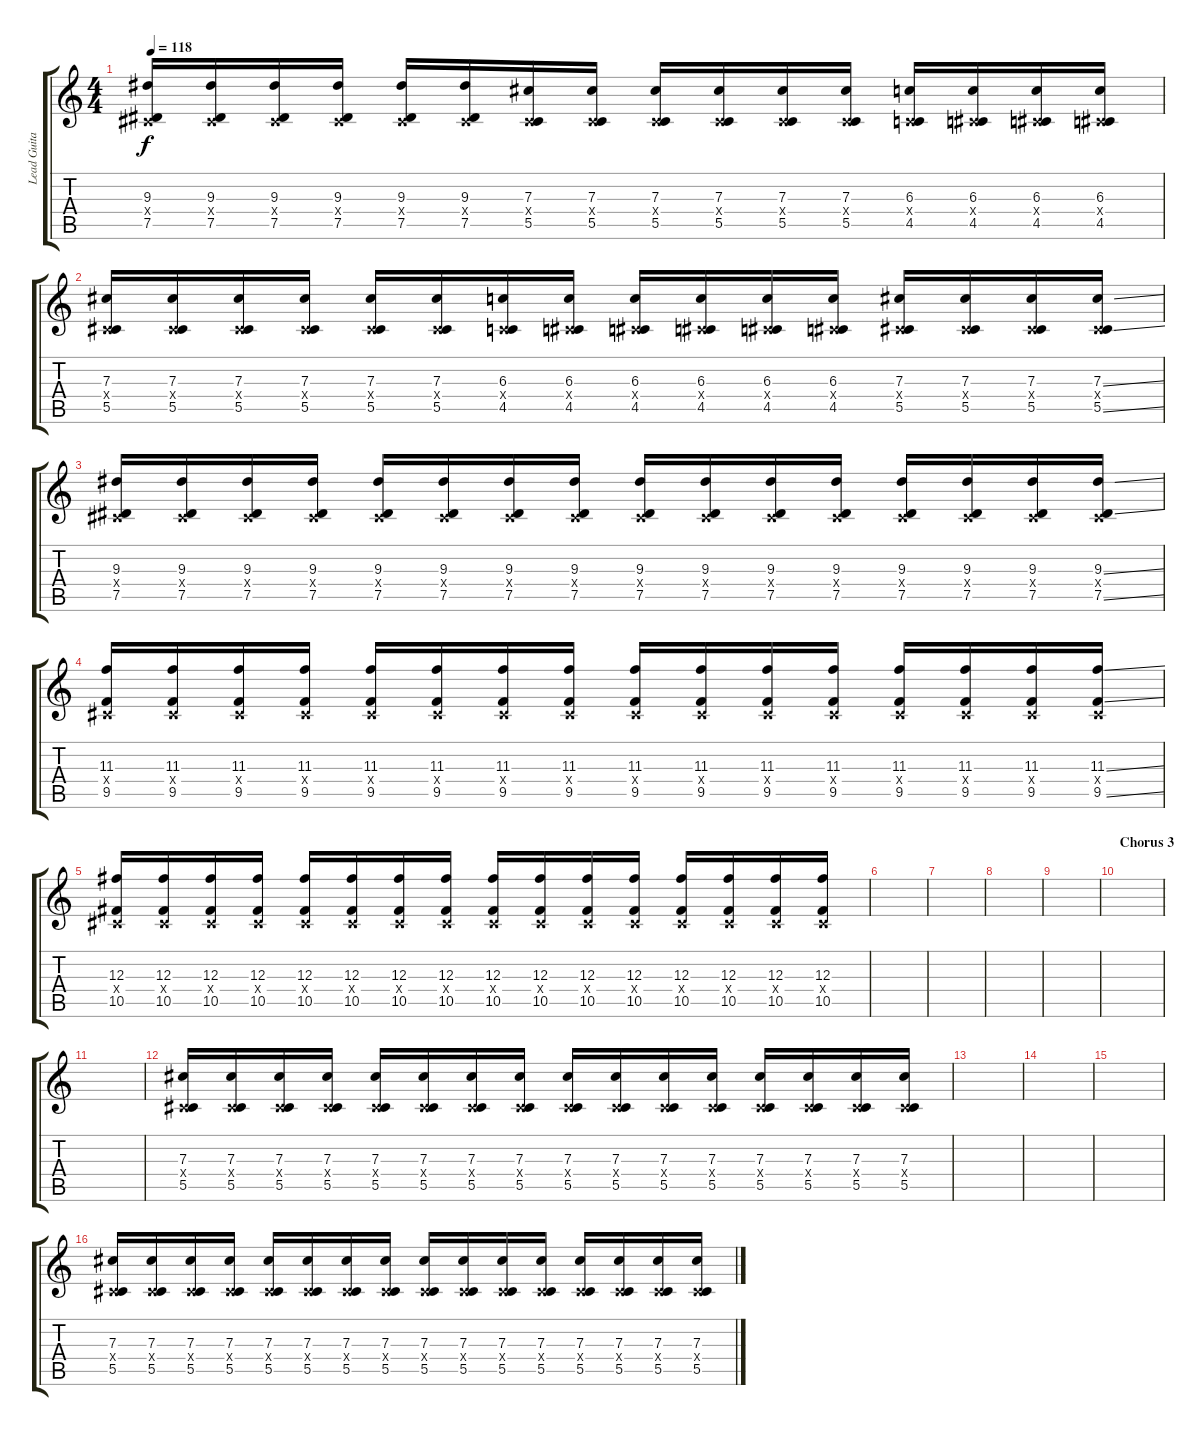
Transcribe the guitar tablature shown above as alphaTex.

\track ("Lead Guitar" "Lead Guita") {instrument distortionguitar}
\staff {score tabs}
\tuning (Eb4 Bb3 Gb3 Db3 Ab2 Db2) {hide}
\ts (4 4)
\tempo 118
\clef g2
\ks c
(9.3 0.4{x} 7.5).16{dy f} (9.3 0.4{x} 7.5).16 (9.3 0.4{x} 7.5).16 (9.3 0.4{x} 7.5).16 (9.3 0.4{x} 7.5).16 (9.3 0.4{x} 7.5).16 (7.3 0.4{x} 5.5).16 (7.3 0.4{x} 5.5).16 (7.3 0.4{x} 5.5).16 (7.3 0.4{x} 5.5).16 (7.3 0.4{x} 5.5).16 (7.3 0.4{x} 5.5).16 (6.3 0.4{x} 4.5).16 (6.3 0.4{x} 4.5).16 (6.3 0.4{x} 4.5).16 (6.3 0.4{x} 4.5).16 |
(7.3 0.4{x} 5.5).16 (7.3 0.4{x} 5.5).16 (7.3 0.4{x} 5.5).16 (7.3 0.4{x} 5.5).16 (7.3 0.4{x} 5.5).16 (7.3 0.4{x} 5.5).16 (6.3 0.4{x} 4.5).16 (6.3 0.4{x} 4.5).16 (6.3 0.4{x} 4.5).16 (6.3 0.4{x} 4.5).16 (6.3 0.4{x} 4.5).16 (6.3 0.4{x} 4.5).16 (7.3 0.4{x} 5.5).16 (7.3 0.4{x} 5.5).16 (7.3 0.4{x} 5.5).16 (7.3{ss} 0.4{x} 5.5{ss}).16 |
(9.3 0.4{x} 7.5).16 (9.3 0.4{x} 7.5).16 (9.3 0.4{x} 7.5).16 (9.3 0.4{x} 7.5).16 (9.3 0.4{x} 7.5).16 (9.3 0.4{x} 7.5).16 (9.3 0.4{x} 7.5).16 (9.3 0.4{x} 7.5).16 (9.3 0.4{x} 7.5).16 (9.3 0.4{x} 7.5).16 (9.3 0.4{x} 7.5).16 (9.3 0.4{x} 7.5).16 (9.3 0.4{x} 7.5).16 (9.3 0.4{x} 7.5).16 (9.3 0.4{x} 7.5).16 (9.3{ss} 0.4{x} 7.5{ss}).16 |
(11.3 0.4{x} 9.5).16 (11.3 0.4{x} 9.5).16 (11.3 0.4{x} 9.5).16 (11.3 0.4{x} 9.5).16 (11.3 0.4{x} 9.5).16 (11.3 0.4{x} 9.5).16 (11.3 0.4{x} 9.5).16 (11.3 0.4{x} 9.5).16 (11.3 0.4{x} 9.5).16 (11.3 0.4{x} 9.5).16 (11.3 0.4{x} 9.5).16 (11.3 0.4{x} 9.5).16 (11.3 0.4{x} 9.5).16 (11.3 0.4{x} 9.5).16 (11.3 0.4{x} 9.5).16 (11.3{ss} 0.4{x} 9.5{ss}).16 |
(12.3 0.4{x} 10.5).16 (12.3 0.4{x} 10.5).16 (12.3 0.4{x} 10.5).16 (12.3 0.4{x} 10.5).16 (12.3 0.4{x} 10.5).16 (12.3 0.4{x} 10.5).16 (12.3 0.4{x} 10.5).16 (12.3 0.4{x} 10.5).16 (12.3 0.4{x} 10.5).16 (12.3 0.4{x} 10.5).16 (12.3 0.4{x} 10.5).16 (12.3 0.4{x} 10.5).16 (12.3 0.4{x} 10.5).16 (12.3 0.4{x} 10.5).16 (12.3 0.4{x} 10.5).16 (12.3 0.4{x} 10.5).16 |
|
|
|
|
\section ("" "Chorus 3")
|
|
(7.3 0.4{x} 5.5).16 (7.3 0.4{x} 5.5).16 (7.3 0.4{x} 5.5).16 (7.3 0.4{x} 5.5).16 (7.3 0.4{x} 5.5).16 (7.3 0.4{x} 5.5).16 (7.3 0.4{x} 5.5).16 (7.3 0.4{x} 5.5).16 (7.3 0.4{x} 5.5).16 (7.3 0.4{x} 5.5).16 (7.3 0.4{x} 5.5).16 (7.3 0.4{x} 5.5).16 (7.3 0.4{x} 5.5).16 (7.3 0.4{x} 5.5).16 (7.3 0.4{x} 5.5).16 (7.3 0.4{x} 5.5).16 |
|
|
|
(7.3 0.4{x} 5.5).16 (7.3 0.4{x} 5.5).16 (7.3 0.4{x} 5.5).16 (7.3 0.4{x} 5.5).16 (7.3 0.4{x} 5.5).16 (7.3 0.4{x} 5.5).16 (7.3 0.4{x} 5.5).16 (7.3 0.4{x} 5.5).16 (7.3 0.4{x} 5.5).16 (7.3 0.4{x} 5.5).16 (7.3 0.4{x} 5.5).16 (7.3 0.4{x} 5.5).16 (7.3 0.4{x} 5.5).16 (7.3 0.4{x} 5.5).16 (7.3 0.4{x} 5.5).16 (7.3 0.4{x} 5.5).16
